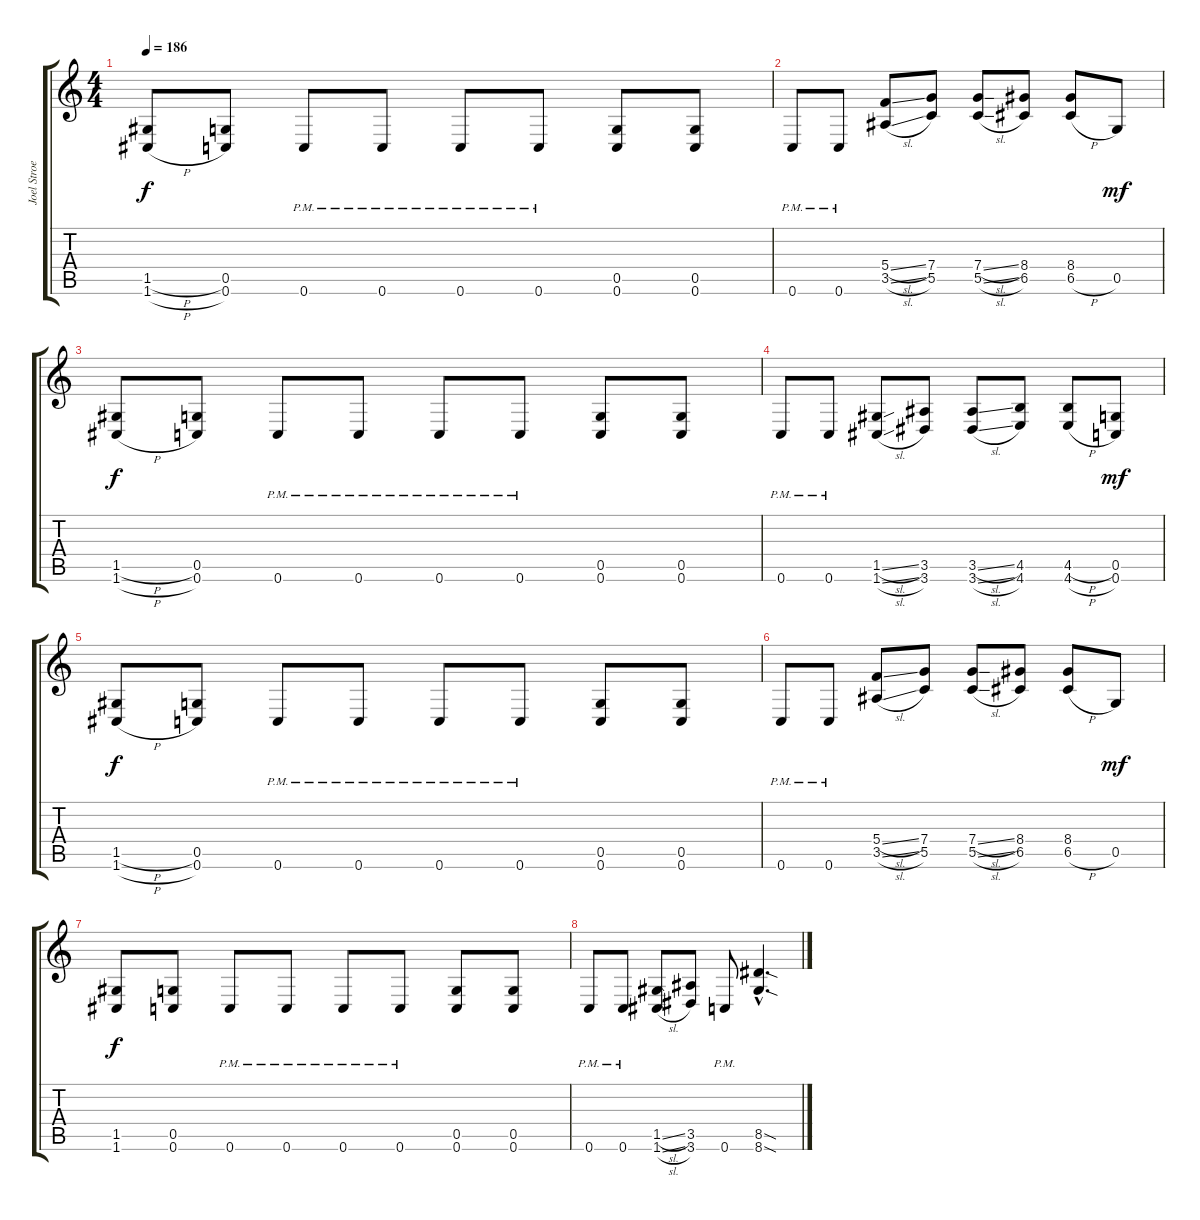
\track ("Joel Stroetzel" "Joel Stroe") {instrument distortionguitar}
\staff {score tabs}
\tuning (D4 A3 F3 C3 G2 C2) {hide}
\ts (4 4)
\tempo 186
\clef g2
\ks c
(1.5{h} 1.6{h}).8{dy f} (0.5 0.6).8 0.6{pm}.8 0.6{pm}.8 0.6{pm}.8 0.6{pm}.8 (0.5 0.6).8 (0.5 0.6).8 |
0.6{pm}.8 0.6{pm}.8 (5.4{sl} 3.5{sl}).8 (7.4 5.5).8 (7.4{sl} 5.5{sl}).8 (8.4 6.5).8 (8.4 6.5{h}).8 0.5.8{dy mf} |
(1.5{h} 1.6{h}).8{dy f} (0.5 0.6).8 0.6{pm}.8 0.6{pm}.8 0.6{pm}.8 0.6{pm}.8 (0.5 0.6).8 (0.5 0.6).8 |
0.6{pm}.8 0.6{pm}.8 (1.5{sl} 1.6{sl}).8 (3.5 3.6).8 (3.5{sl} 3.6{sl}).8 (4.5 4.6).8 (4.5{h} 4.6{h}).8 (0.5 0.6).8{dy mf} |
(1.5{h} 1.6{h}).8{dy f} (0.5 0.6).8 0.6{pm}.8 0.6{pm}.8 0.6{pm}.8 0.6{pm}.8 (0.5 0.6).8 (0.5 0.6).8 |
0.6{pm}.8 0.6{pm}.8 (5.4{sl} 3.5{sl}).8 (7.4 5.5).8 (7.4{sl} 5.5{sl}).8 (8.4 6.5).8 (8.4 6.5{h}).8 0.5.8{dy mf} |
(1.5 1.6).8{dy f} (0.5 0.6).8 0.6{pm}.8 0.6{pm}.8 0.6{pm}.8 0.6{pm}.8 (0.5 0.6).8 (0.5 0.6).8 |
0.6{pm}.8 0.6{pm}.8 (1.5{sl} 1.6{sl}).8 (3.5 3.6).8 0.6{pm}.8 (8.5{sod hac} 8.6{sod hac}).4{d}
